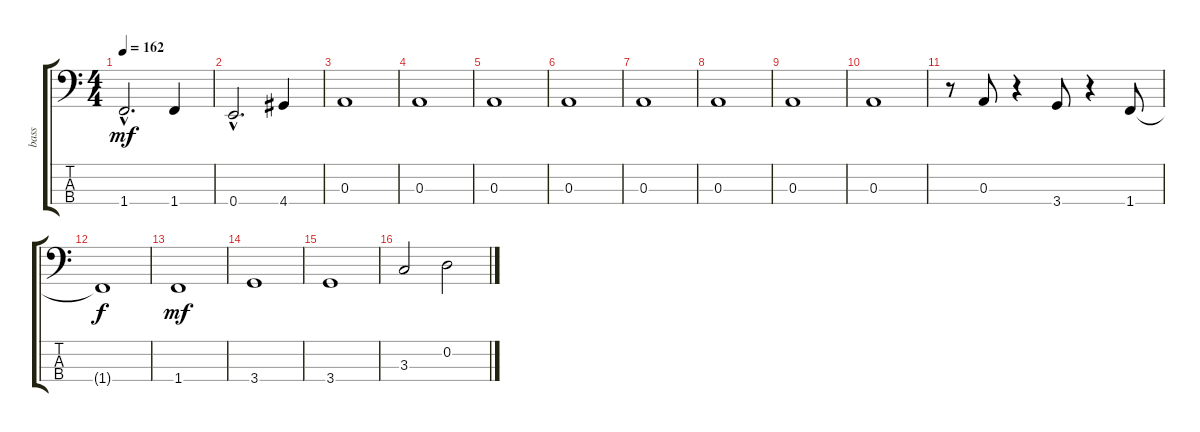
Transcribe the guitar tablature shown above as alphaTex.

\track ("bass" "bass") {instrument fretlessbass}
\staff {score tabs}
\tuning (G2 D2 A1 E1) {hide}
\ts (4 4)
\tempo 162
\clef f4
\ks c
1.4{hac}.2{d dy mf} 1.4.4 |
0.4{hac}.2{d} 4.4.4 |
0.3.1 |
0.3.1 |
0.3.1 |
0.3.1 |
0.3.1 |
0.3.1 |
0.3.1 |
0.3.1 |
r.8 0.3.8 r.4 3.4.8 r.4 1.4.8 |
1.4{t}.1{dy f} |
1.4.1{dy mf} |
3.4.1 |
3.4.1 |
3.3.2 0.2.2
